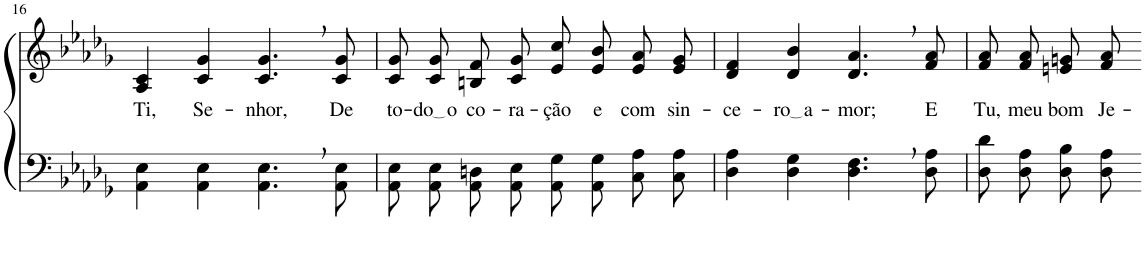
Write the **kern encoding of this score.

**kern	**kern	**text
*part2	*part1	*part1
*staff2	*staff1	*staff1
*I"Parte III e IV	*I"Parte I e II	*
!!LO:PB:g=z
*clefF4	*clefG2	*
*Trd-1c-2	*Trd-1c-2	*
*k[b-e-a-d-g-]	*k[b-e-a-d-g-]	*
*M4/4	*M4/4	*
=16	=16	=16
!	!	!LO:LY:b
4AA-\ 4E-\	4A-/ 4c/	Ti,
!	!	!LO:LY:b
4AA-\ 4E-\	4c/ 4g-/	Se-
!	!	!LO:LY:b
4.AA-\, 4.E-\,	4.c/, 4.g-/,	-nhor,
!	!	!LO:LY:b
8AA-\ 8E-\	8c/ 8g-/	De
=17	=17	=17
!	!	!LO:LY:b
8AA-/ 8E-/L	8c/ 8g-/L	to-
!	!	!LO:LY:b
8AA-/ 8E-/J	8c/ 8g-/J	do o
!	!	!LO:LY:b
8AA-/ 8Dn/L	8Bn/ 8f/L	co-
!	!	!LO:LY:b
8AA-/ 8E-/J	8c/ 8g-/J	-ra-
!	!	!LO:LY:b
8AA-\ 8G-\L	8e-/ 8cc/L	-ção
!	!	!LO:LY:b
8AA-\ 8G-\J	8e-/ 8b-/J	e
!	!	!LO:LY:b
8C\ 8A-\L	8e-/ 8a-/L	com
!	!	!LO:LY:b
8C\ 8A-\J	8e-/ 8g-/J	sin-
=18	=18	=18
!	!	!LO:LY:b
4D-\ 4A-\	4d-/ 4f/	-ce-
!	!	!LO:LY:b
4D-\ 4G-\	4d-/ 4b-/	ro a
!	!	!LO:LY:b
4.D-\, 4.F\,	4.d-/, 4.a-/,	-mor;
!	!	!LO:LY:b
8D-\ 8A-\	8f/ 8a-/	E
=19	=19	=19
!	!	!LO:LY:b
8D-\ 8d-\L	8f/ 8a-/L	Tu,
!	!	!LO:LY:b
8D-\ 8A-\J	8f/ 8a-/J	meu
!	!	!LO:LY:b
8D-\ 8B-\L	8en/ 8gn/L	bom
!	!	!LO:LY:b
8D-\ 8A-\J	8f/ 8a-/J	Je-
=-	=-	=-
*-	*-	*-
